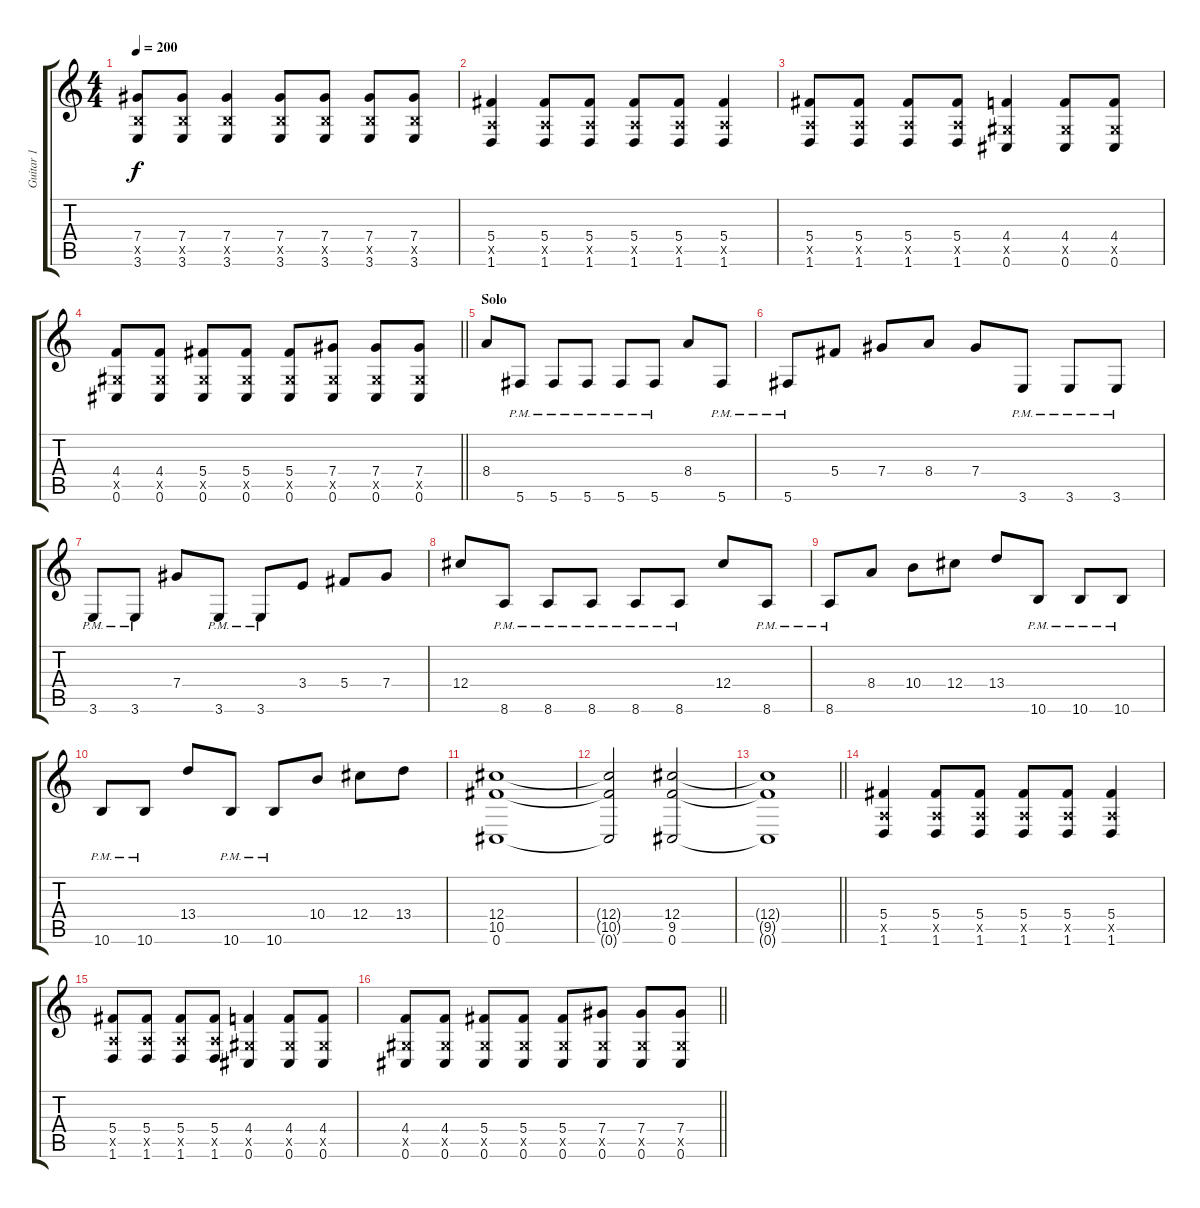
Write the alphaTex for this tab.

\track ("Guitar 1" "Guitar 1") {instrument distortionguitar}
\staff {score tabs}
\tuning (Eb4 Bb3 Gb3 Db3 Ab2 Db2) {hide}
\ts (4 4)
\tempo 200
\clef g2
\ks c
(7.4 3.5{x} 3.6).8{dy f} (7.4 3.5{x} 3.6).8 (7.4 3.5{x} 3.6).4 (7.4 3.5{x} 3.6).8 (7.4 3.5{x} 3.6).8 (7.4 3.5{x} 3.6).8 (7.4 3.5{x} 3.6).8 |
(5.4 1.5{x} 1.6).4 (5.4 1.5{x} 1.6).8 (5.4 1.5{x} 1.6).8 (5.4 1.5{x} 1.6).8 (5.4 1.5{x} 1.6).8 (5.4 1.5{x} 1.6).4 |
(5.4 1.5{x} 1.6).8 (5.4 1.5{x} 1.6).8 (5.4 1.5{x} 1.6).8 (5.4 1.5{x} 1.6).8 (4.4 0.5{x} 0.6).4 (4.4 0.5{x} 0.6).8 (4.4 0.5{x} 0.6).8 |
\barLineRight lightlight
(4.4 0.5{x} 0.6).8 (4.4 0.5{x} 0.6).8 (5.4 0.5{x} 0.6).8 (5.4 0.5{x} 0.6).8 (5.4 0.5{x} 0.6).8 (7.4 0.5{x} 0.6).8 (7.4 0.5{x} 0.6).8 (7.4 0.5{x} 0.6).8 |
\section ("" "Solo")
8.4.8 5.6{pm}.8 5.6{pm}.8 5.6{pm}.8 5.6{pm}.8 5.6{pm}.8 8.4.8 5.6{pm}.8 |
5.6{pm}.8 5.4.8 7.4.8 8.4.8 7.4.8 3.6{pm}.8 3.6{pm}.8 3.6{pm}.8 |
3.6{pm}.8 3.6{pm}.8 7.4.8 3.6{pm}.8 3.6{pm}.8 3.4.8 5.4.8 7.4.8 |
12.4.8 8.6{pm}.8 8.6{pm}.8 8.6{pm}.8 8.6{pm}.8 8.6{pm}.8 12.4.8 8.6{pm}.8 |
8.6{pm}.8 8.4.8 10.4.8 12.4.8 13.4.8 10.6{pm}.8 10.6{pm}.8 10.6{pm}.8 |
10.6{pm}.8 10.6{pm}.8 13.4.8 10.6{pm}.8 10.6{pm}.8 10.4.8 12.4.8 13.4.8 |
(12.4 10.5 0.6).1 |
(12.4{t} 10.5{t} 0.6{t}).2 (12.4 9.5 0.6).2 |
\barLineRight lightlight
(12.4{t} 9.5{t} 0.6{t}).1 |
(5.4 1.5{x} 1.6).4 (5.4 1.5{x} 1.6).8 (5.4 1.5{x} 1.6).8 (5.4 1.5{x} 1.6).8 (5.4 1.5{x} 1.6).8 (5.4 1.5{x} 1.6).4 |
(5.4 1.5{x} 1.6).8 (5.4 1.5{x} 1.6).8 (5.4 1.5{x} 1.6).8 (5.4 1.5{x} 1.6).8 (4.4 0.5{x} 0.6).4 (4.4 0.5{x} 0.6).8 (4.4 0.5{x} 0.6).8 |
\barLineRight lightlight
(4.4 0.5{x} 0.6).8 (4.4 0.5{x} 0.6).8 (5.4 0.5{x} 0.6).8 (5.4 0.5{x} 0.6).8 (5.4 0.5{x} 0.6).8 (7.4 0.5{x} 0.6).8 (7.4 0.5{x} 0.6).8 (7.4 0.5{x} 0.6).8
